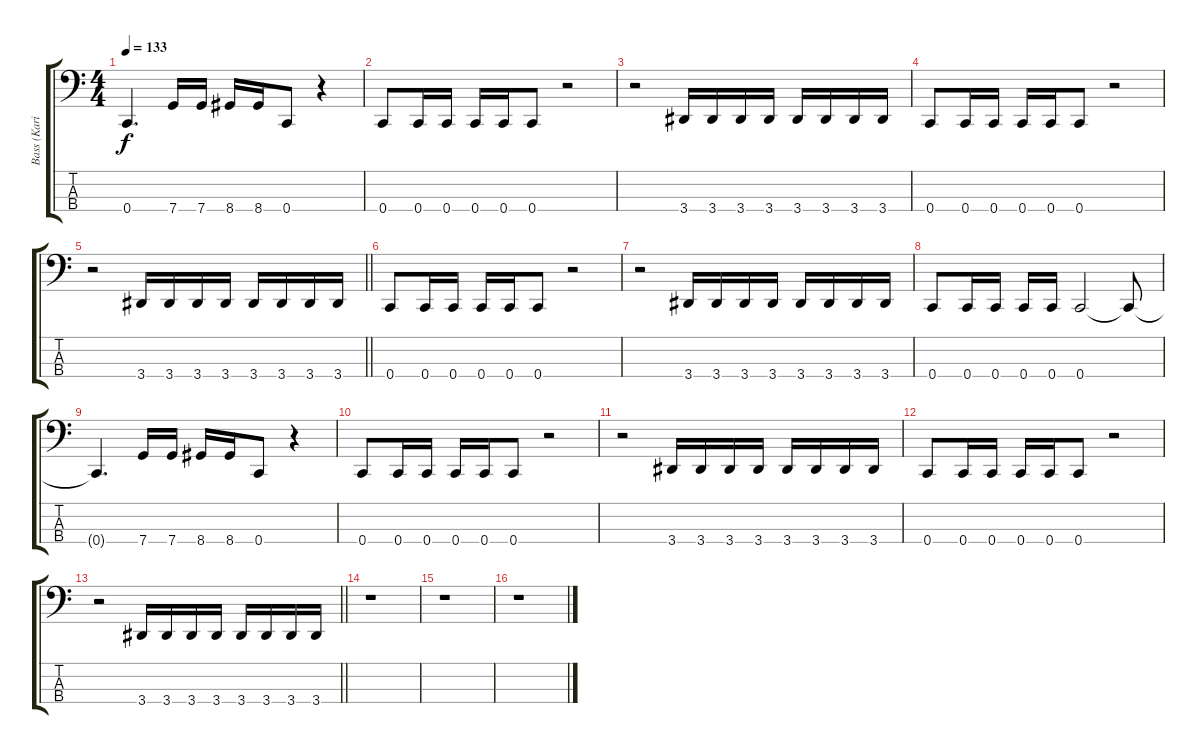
\track ("Bass (Karin)" "Bass (Kari") {instrument electricbasspick}
\staff {score tabs}
\tuning (F2 C2 G1 C1) {hide}
\ts (4 4)
\tempo 133
\clef f4
\ks c
0.4{t}.4{d dy f} 7.4.16 7.4.16 8.4.16 8.4.16 0.4.8 r.4 |
0.4.8 0.4.16 0.4.16 0.4.16 0.4.16 0.4.8 r.2 |
r.2 3.4.16 3.4.16 3.4.16 3.4.16 3.4.16 3.4.16 3.4.16 3.4.16 |
0.4.8 0.4.16 0.4.16 0.4.16 0.4.16 0.4.8 r.2 |
\barLineRight lightlight
r.2 3.4.16 3.4.16 3.4.16 3.4.16 3.4.16 3.4.16 3.4.16 3.4.16 |
0.4.8 0.4.16 0.4.16 0.4.16 0.4.16 0.4.8 r.2 |
r.2 3.4.16 3.4.16 3.4.16 3.4.16 3.4.16 3.4.16 3.4.16 3.4.16 |
0.4.8 0.4.16 0.4.16 0.4.16 0.4.16 0.4.2 0.4{t}.8 |
0.4{t}.4{d} 7.4.16 7.4.16 8.4.16 8.4.16 0.4.8 r.4 |
0.4.8 0.4.16 0.4.16 0.4.16 0.4.16 0.4.8 r.2 |
r.2 3.4.16 3.4.16 3.4.16 3.4.16 3.4.16 3.4.16 3.4.16 3.4.16 |
0.4.8 0.4.16 0.4.16 0.4.16 0.4.16 0.4.8 r.2 |
\barLineRight lightlight
r.2 3.4.16 3.4.16 3.4.16 3.4.16 3.4.16 3.4.16 3.4.16 3.4.16 |
r.1 |
r.1 |
r.1
